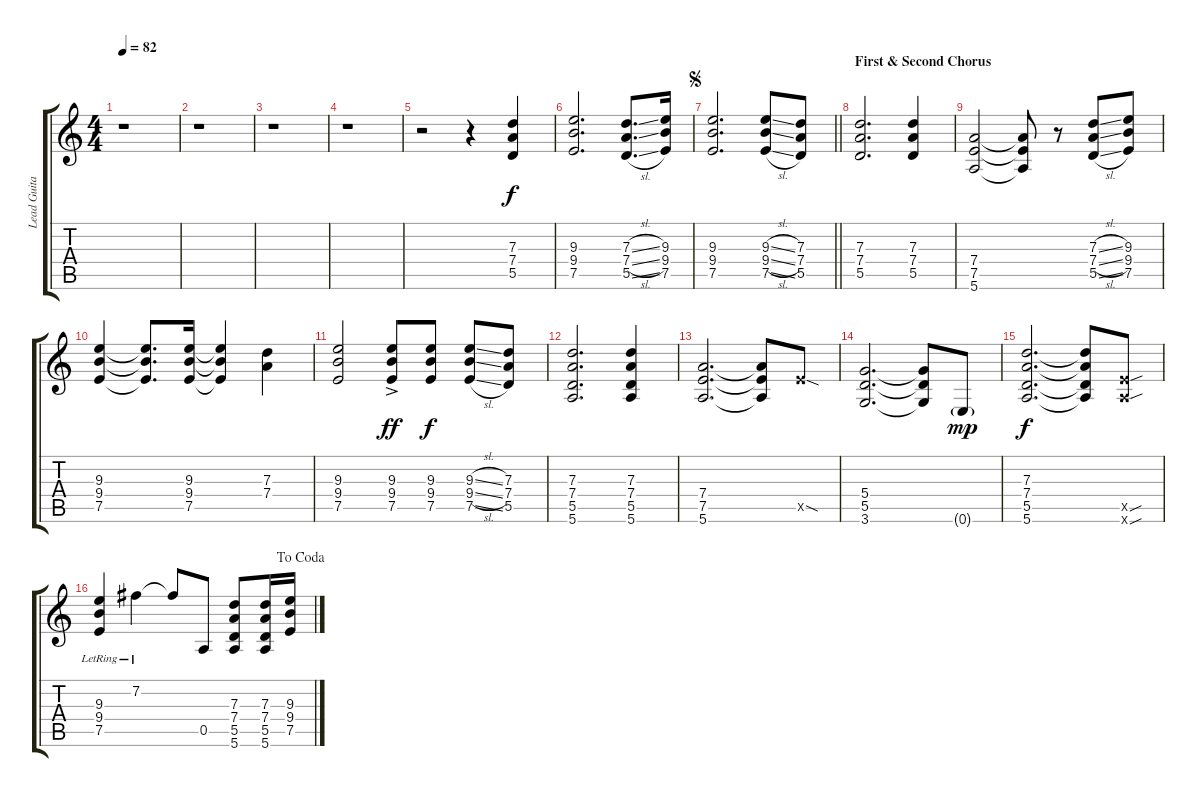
\track ("Lead Guitar" "Lead Guita") {instrument electricguitarclean}
\staff {score tabs}
\tuning (E4 B3 G3 D3 A2 E2) {hide}
\ts (4 4)
\tempo 82
\clef g2
\ks c
r.1{dy f} |
r.1 |
r.1 |
r.1 |
r.2 r.4 (7.3 7.4 5.5).4 |
(9.3 9.4 7.5).2{d} (7.3{sl} 7.4{sl} 5.5{sl}).8{d} (9.3 9.4 7.5).16 |
\jump segno
\barLineRight lightlight
(9.3 9.4 7.5).2{d} (9.3{sl} 9.4{sl} 7.5{sl}).8 (7.3 7.4 5.5).8 |
\section ("" "First & Second Chorus")
(7.3 7.4 5.5).2{d} (7.3 7.4 5.5).4 |
(7.4 7.5 5.6).2 (7.4{t} 7.5{t} 5.6{t}).8 r.8 (7.3{sl} 7.4{sl} 5.5{sl}).8 (9.3 9.4 7.5).8 |
(9.3 9.4 7.5).4 (9.3{t} 9.4{t} 7.5{t}).8{d} (9.3 9.4 7.5).16 (9.3{t} 9.4{t} 7.5{t}).4 (7.3 7.4).4 |
(9.3 9.4 7.5).2 (9.3{ac} 9.4{ac} 7.5{ac}).8{dy ff} (9.3 9.4 7.5).8{dy f} (9.3{sl} 9.4{sl} 7.5{sl}).8 (7.3 7.4 5.5).8 |
(7.3 7.4 5.5 5.6).2{d} (7.3 7.4 5.5 5.6).4 |
(7.4 7.5 5.6).2{d} (7.4{t} 7.5{t} 5.6{t}).8 7.5{sod x}.8 |
(5.4 5.5 3.6).2{d} (5.4{t} 5.5{t} 3.6{t}).8 0.6{g}.8{dy mp} |
(7.3 7.4 5.5 5.6).2{d dy f} (7.3{t} 7.4{t} 5.5{t} 5.6{t}).8 (7.5{sou x} 5.6{sou x}).8 |
\jump dacoda
(9.3{lr} 9.4{lr} 7.5{lr}).4 7.2{lr}.4 7.2{t}.8 0.5.8 (7.3 7.4 5.5 5.6).8 (7.3 7.4 5.5 5.6).16 (9.3 9.4 7.5).16
